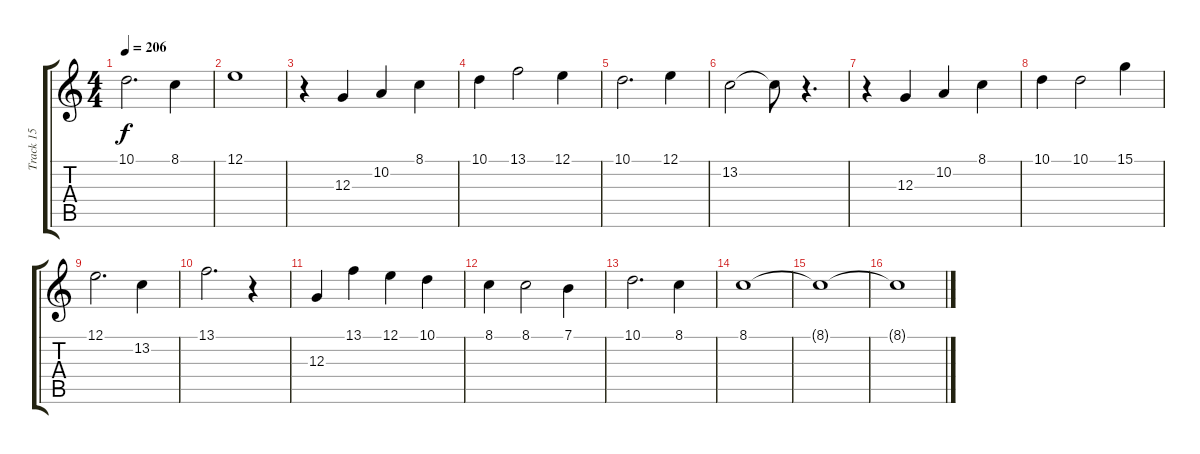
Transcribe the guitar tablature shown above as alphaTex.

\track ("Track 15" "Track 15") {instrument pad4choir}
\staff {score tabs}
\tuning (E4 B3 G3 D3 A2 E2) {hide}
\ts (4 4)
\tempo 206
\clef g2
\ks c
10.1.2{d dy f} 8.1.4 |
12.1.1 |
r.4 12.3.4 10.2.4 8.1.4 |
10.1.4 13.1.2 12.1.4 |
10.1.2{d} 12.1.4 |
13.2.2 13.2{t}.8 r.4{d} |
r.4 12.3.4 10.2.4 8.1.4 |
10.1.4 10.1.2 15.1.4 |
12.1.2{d} 13.2.4 |
13.1.2{d} r.4 |
12.3.4 13.1.4 12.1.4 10.1.4 |
8.1.4 8.1.2 7.1.4 |
10.1.2{d} 8.1.4 |
8.1.1 |
8.1{t}.1 |
8.1{t}.1
